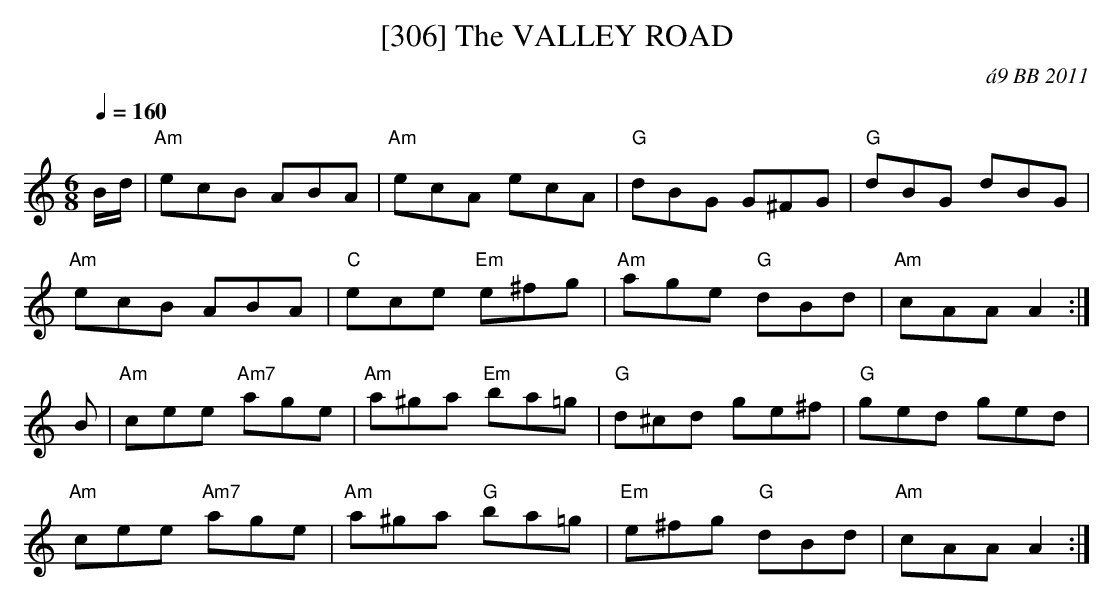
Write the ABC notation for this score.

X:1
T:[306] The VALLEY ROAD
C:\'a9 BB 2011
M:6/8
Q:1/4=160
K:Am
B/d/|"Am"ecB ABA|"Am"ecA ecA|"G"dBG G^FG|"G"dBG dBG|
"Am"ecB ABA|"C"ece "Em"e^fg|"Am"age "G"dBd|"Am"cAA A2 :|
B|"Am"cee "Am7"age|"Am"a^ga "Em"ba=g| "G"d^cd ge^f|"G"ged ged|
"Am"cee "Am7"age|"Am"a^ga "G"ba=g|"Em"e^fg "G"dBd|"Am"cAA A2 :|
